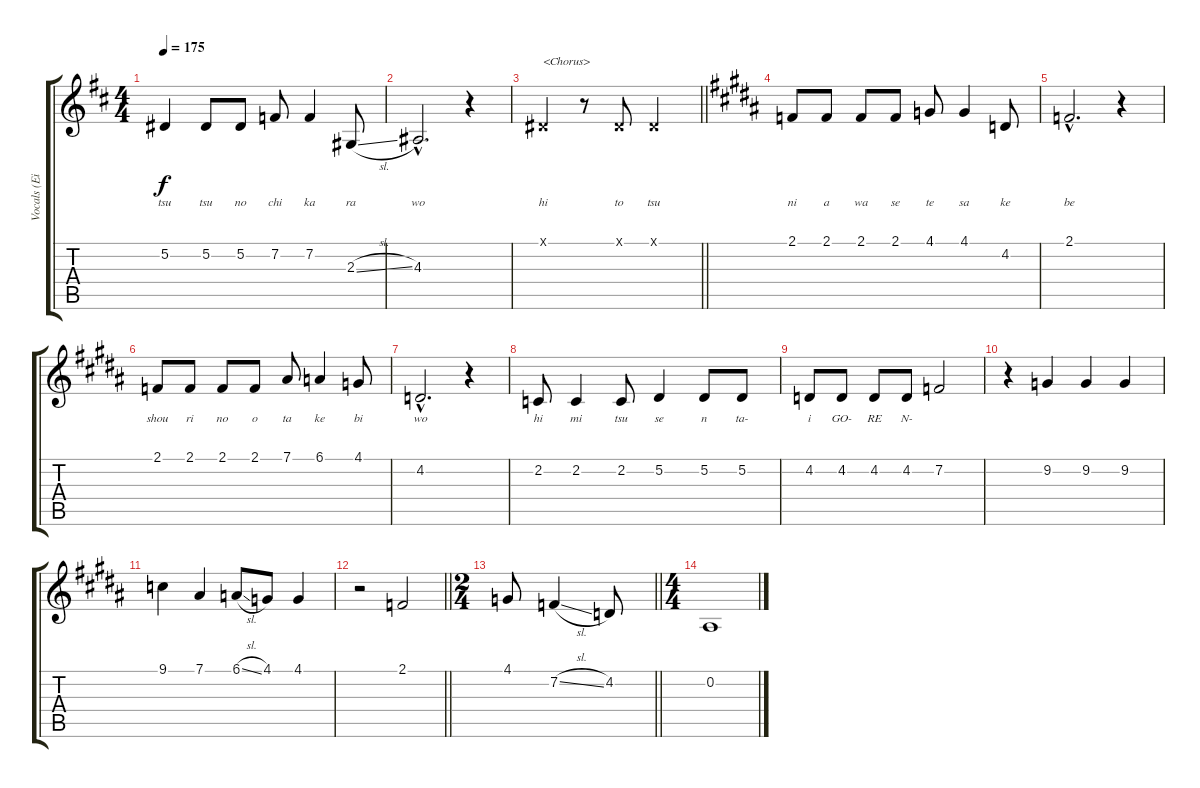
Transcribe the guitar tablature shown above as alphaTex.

\track ("Vocals (Eizo)" "Vocals (Ei") {instrument flute}
\staff {score tabs}
\tuning (Eb4 Bb3 Gb3 Db3 Ab2 Eb2) {hide}
\ts (4 4)
\tempo 175
\clef g2
\ks d
5.2.4{lyrics (0 "tsu") lyrics (1 "") lyrics (2 "") lyrics (3 "") lyrics (4 "") dy f} 5.2.8{lyrics (0 "tsu") lyrics (1 "") lyrics (2 "") lyrics (3 "") lyrics (4 "")} 5.2.8{lyrics (0 "no") lyrics (1 "") lyrics (2 "") lyrics (3 "") lyrics (4 "")} 7.2.8{lyrics (0 "chi") lyrics (1 "") lyrics (2 "") lyrics (3 "") lyrics (4 "")} 7.2.4{lyrics (0 "ka") lyrics (1 "") lyrics (2 "") lyrics (3 "") lyrics (4 "")} 2.3{sl}.8{lyrics (0 "ra") lyrics (1 "") lyrics (2 "") lyrics (3 "") lyrics (4 "")} |
4.3{hac}.2{d lyrics (0 "wo") lyrics (1 "") lyrics (2 "") lyrics (3 "") lyrics (4 "")} r.4 |
\barLineRight lightlight
0.1{x}.4{txt "<Chorus>" lyrics (0 "hi") lyrics (1 "") lyrics (2 "") lyrics (3 "") lyrics (4 "")} r.8 0.1{x}.8{lyrics (0 "to") lyrics (1 "") lyrics (2 "") lyrics (3 "") lyrics (4 "")} 0.1{x}.2{lyrics (0 "tsu") lyrics (1 "") lyrics (2 "") lyrics (3 "") lyrics (4 "")} |
\ks b
2.1.8{lyrics (0 "ni") lyrics (1 "") lyrics (2 "") lyrics (3 "") lyrics (4 "")} 2.1.8{lyrics (0 "a") lyrics (1 "") lyrics (2 "") lyrics (3 "") lyrics (4 "")} 2.1.8{lyrics (0 "wa") lyrics (1 "") lyrics (2 "") lyrics (3 "") lyrics (4 "")} 2.1.8{lyrics (0 "se") lyrics (1 "") lyrics (2 "") lyrics (3 "") lyrics (4 "")} 4.1.8{lyrics (0 "te") lyrics (1 "") lyrics (2 "") lyrics (3 "") lyrics (4 "")} 4.1.4{lyrics (0 "sa") lyrics (1 "") lyrics (2 "") lyrics (3 "") lyrics (4 "")} 4.2.8{lyrics (0 "ke") lyrics (1 "") lyrics (2 "") lyrics (3 "") lyrics (4 "")} |
2.1{hac}.2{d lyrics (0 "be") lyrics (1 "") lyrics (2 "") lyrics (3 "") lyrics (4 "")} r.4 |
2.1.8{lyrics (0 "shou") lyrics (1 "") lyrics (2 "") lyrics (3 "") lyrics (4 "")} 2.1.8{lyrics (0 "ri") lyrics (1 "") lyrics (2 "") lyrics (3 "") lyrics (4 "")} 2.1.8{lyrics (0 "no") lyrics (1 "") lyrics (2 "") lyrics (3 "") lyrics (4 "")} 2.1.8{lyrics (0 "o") lyrics (1 "") lyrics (2 "") lyrics (3 "") lyrics (4 "")} 7.1.8{lyrics (0 "ta") lyrics (1 "") lyrics (2 "") lyrics (3 "") lyrics (4 "")} 6.1.4{lyrics (0 "ke") lyrics (1 "") lyrics (2 "") lyrics (3 "") lyrics (4 "")} 4.1.8{lyrics (0 "bi") lyrics (1 "") lyrics (2 "") lyrics (3 "") lyrics (4 "")} |
4.2{hac}.2{d lyrics (0 "wo") lyrics (1 "") lyrics (2 "") lyrics (3 "") lyrics (4 "")} r.4 |
2.2.8{lyrics (0 "hi") lyrics (1 "") lyrics (2 "") lyrics (3 "") lyrics (4 "")} 2.2.4{lyrics (0 "mi") lyrics (1 "") lyrics (2 "") lyrics (3 "") lyrics (4 "")} 2.2.8{lyrics (0 "tsu") lyrics (1 "") lyrics (2 "") lyrics (3 "") lyrics (4 "")} 5.2.4{lyrics (0 "se") lyrics (1 "") lyrics (2 "") lyrics (3 "") lyrics (4 "")} 5.2.8{lyrics (0 "n") lyrics (1 "") lyrics (2 "") lyrics (3 "") lyrics (4 "")} 5.2.8{lyrics (0 "ta-") lyrics (1 "") lyrics (2 "") lyrics (3 "") lyrics (4 "")} |
4.2.8{lyrics (0 "i") lyrics (1 "") lyrics (2 "") lyrics (3 "") lyrics (4 "")} 4.2.8{lyrics (0 "GO-") lyrics (1 "") lyrics (2 "") lyrics (3 "") lyrics (4 "")} 4.2.8{lyrics (0 "RE") lyrics (1 "") lyrics (2 "") lyrics (3 "") lyrics (4 "")} 4.2.8{lyrics (0 "N-") lyrics (1 "") lyrics (2 "") lyrics (3 "") lyrics (4 "")} 7.2.2 |
r.4 9.2.4 9.2.4 9.2.4 |
9.1.4 7.1.4 6.1{sl}.8 4.1.8 4.1.4 |
\barLineRight lightlight
r.2 2.1.2 |
\ts (2 4)
\barLineRight lightlight
4.1.8 7.2{sl}.4 4.2.8 |
\ts (4 4)
0.2.1
